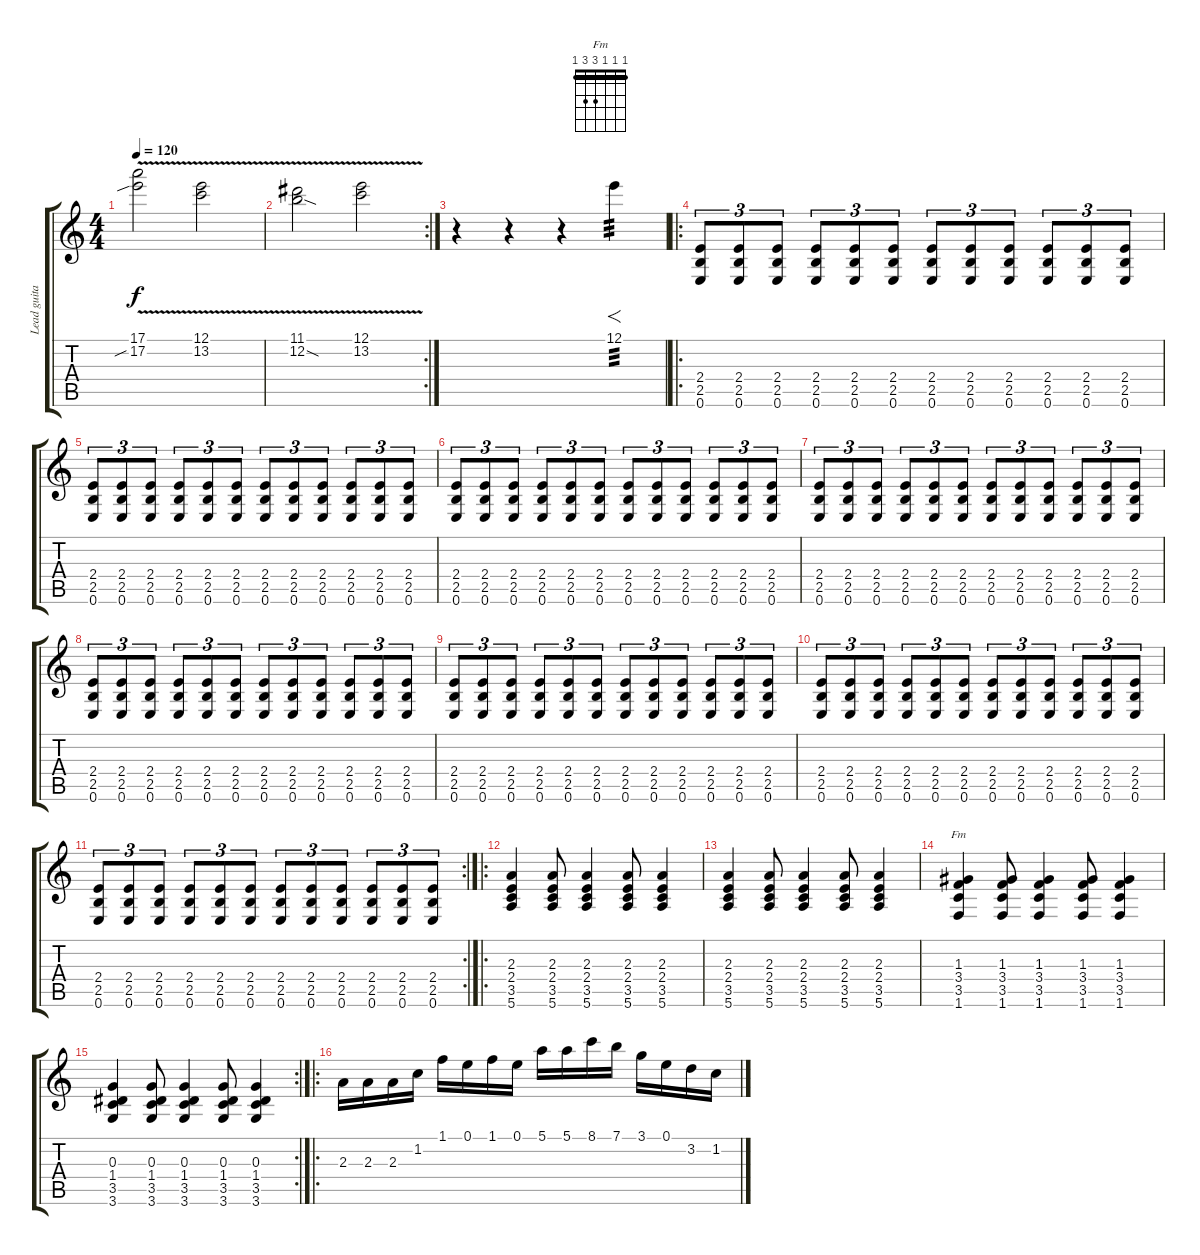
\track ("Lead guitar" "Lead guita") {instrument distortionguitar}
\staff {score tabs}
\tuning (E4 B3 G3 D3 A2 E2) {hide}
\chord ("Fm" 1 1 1 3 3 1) {barre 1}
\ts (4 4)
\tempo 120
\clef g2
\ks c
(17.1{v} 17.2{sib}).2{dy f} (12.1{v} 13.2).2 |
\rc 2
(11.1{v} 12.2{sod}).2 (12.1{v} 13.2).2 |
r.4 r.4 r.4 12.1.4{f tp 3} |
\ro
(2.4 2.5 0.6).8{tu (3 2)} (2.4 2.5 0.6).8{tu (3 2)} (2.4 2.5 0.6).8{tu (3 2)} (2.4 2.5 0.6).8{tu (3 2)} (2.4 2.5 0.6).8{tu (3 2)} (2.4 2.5 0.6).8{tu (3 2)} (2.4 2.5 0.6).8{tu (3 2)} (2.4 2.5 0.6).8{tu (3 2)} (2.4 2.5 0.6).8{tu (3 2)} (2.4 2.5 0.6).8{tu (3 2)} (2.4 2.5 0.6).8{tu (3 2)} (2.4 2.5 0.6).8{tu (3 2)} |
(2.4 2.5 0.6).8{tu (3 2)} (2.4 2.5 0.6).8{tu (3 2)} (2.4 2.5 0.6).8{tu (3 2)} (2.4 2.5 0.6).8{tu (3 2)} (2.4 2.5 0.6).8{tu (3 2)} (2.4 2.5 0.6).8{tu (3 2)} (2.4 2.5 0.6).8{tu (3 2)} (2.4 2.5 0.6).8{tu (3 2)} (2.4 2.5 0.6).8{tu (3 2)} (2.4 2.5 0.6).8{tu (3 2)} (2.4 2.5 0.6).8{tu (3 2)} (2.4 2.5 0.6).8{tu (3 2)} |
(2.4 2.5 0.6).8{tu (3 2)} (2.4 2.5 0.6).8{tu (3 2)} (2.4 2.5 0.6).8{tu (3 2)} (2.4 2.5 0.6).8{tu (3 2)} (2.4 2.5 0.6).8{tu (3 2)} (2.4 2.5 0.6).8{tu (3 2)} (2.4 2.5 0.6).8{tu (3 2)} (2.4 2.5 0.6).8{tu (3 2)} (2.4 2.5 0.6).8{tu (3 2)} (2.4 2.5 0.6).8{tu (3 2)} (2.4 2.5 0.6).8{tu (3 2)} (2.4 2.5 0.6).8{tu (3 2)} |
(2.4 2.5 0.6).8{tu (3 2)} (2.4 2.5 0.6).8{tu (3 2)} (2.4 2.5 0.6).8{tu (3 2)} (2.4 2.5 0.6).8{tu (3 2)} (2.4 2.5 0.6).8{tu (3 2)} (2.4 2.5 0.6).8{tu (3 2)} (2.4 2.5 0.6).8{tu (3 2)} (2.4 2.5 0.6).8{tu (3 2)} (2.4 2.5 0.6).8{tu (3 2)} (2.4 2.5 0.6).8{tu (3 2)} (2.4 2.5 0.6).8{tu (3 2)} (2.4 2.5 0.6).8{tu (3 2)} |
(2.4 2.5 0.6).8{tu (3 2)} (2.4 2.5 0.6).8{tu (3 2)} (2.4 2.5 0.6).8{tu (3 2)} (2.4 2.5 0.6).8{tu (3 2)} (2.4 2.5 0.6).8{tu (3 2)} (2.4 2.5 0.6).8{tu (3 2)} (2.4 2.5 0.6).8{tu (3 2)} (2.4 2.5 0.6).8{tu (3 2)} (2.4 2.5 0.6).8{tu (3 2)} (2.4 2.5 0.6).8{tu (3 2)} (2.4 2.5 0.6).8{tu (3 2)} (2.4 2.5 0.6).8{tu (3 2)} |
(2.4 2.5 0.6).8{tu (3 2)} (2.4 2.5 0.6).8{tu (3 2)} (2.4 2.5 0.6).8{tu (3 2)} (2.4 2.5 0.6).8{tu (3 2)} (2.4 2.5 0.6).8{tu (3 2)} (2.4 2.5 0.6).8{tu (3 2)} (2.4 2.5 0.6).8{tu (3 2)} (2.4 2.5 0.6).8{tu (3 2)} (2.4 2.5 0.6).8{tu (3 2)} (2.4 2.5 0.6).8{tu (3 2)} (2.4 2.5 0.6).8{tu (3 2)} (2.4 2.5 0.6).8{tu (3 2)} |
(2.4 2.5 0.6).8{tu (3 2)} (2.4 2.5 0.6).8{tu (3 2)} (2.4 2.5 0.6).8{tu (3 2)} (2.4 2.5 0.6).8{tu (3 2)} (2.4 2.5 0.6).8{tu (3 2)} (2.4 2.5 0.6).8{tu (3 2)} (2.4 2.5 0.6).8{tu (3 2)} (2.4 2.5 0.6).8{tu (3 2)} (2.4 2.5 0.6).8{tu (3 2)} (2.4 2.5 0.6).8{tu (3 2)} (2.4 2.5 0.6).8{tu (3 2)} (2.4 2.5 0.6).8{tu (3 2)} |
\rc 2
(2.4 2.5 0.6).8{tu (3 2)} (2.4 2.5 0.6).8{tu (3 2)} (2.4 2.5 0.6).8{tu (3 2)} (2.4 2.5 0.6).8{tu (3 2)} (2.4 2.5 0.6).8{tu (3 2)} (2.4 2.5 0.6).8{tu (3 2)} (2.4 2.5 0.6).8{tu (3 2)} (2.4 2.5 0.6).8{tu (3 2)} (2.4 2.5 0.6).8{tu (3 2)} (2.4 2.5 0.6).8{tu (3 2)} (2.4 2.5 0.6).8{tu (3 2)} (2.4 2.5 0.6).8{tu (3 2)} |
\ro
(2.3 2.4 3.5 5.6).4{instrument distortionguitar} (2.3 2.4 3.5 5.6).8 (2.3 2.4 3.5 5.6).4 (2.3 2.4 3.5 5.6).8 (2.3 2.4 3.5 5.6).4 |
(2.3 2.4 3.5 5.6).4 (2.3 2.4 3.5 5.6).8 (2.3 2.4 3.5 5.6).4 (2.3 2.4 3.5 5.6).8 (2.3 2.4 3.5 5.6).4 |
(1.3 3.4 3.5 1.6).4{ch "Fm"} (1.3 3.4 3.5 1.6).8 (1.3 3.4 3.5 1.6).4 (1.3 3.4 3.5 1.6).8 (1.3 3.4 3.5 1.6).4 |
\rc 2
(0.3 1.4 3.5 3.6).4 (0.3 1.4 3.5 3.6).8 (0.3 1.4 3.5 3.6).4 (0.3 1.4 3.5 3.6).8 (0.3 1.4 3.5 3.6).4 |
\ro
2.3.16 2.3.16 2.3.16 1.2.16 1.1.16 0.1.16 1.1.16 0.1.16 5.1.16 5.1.16 8.1.16 7.1.16 3.1.16 0.1.16 3.2.16 1.2.16
